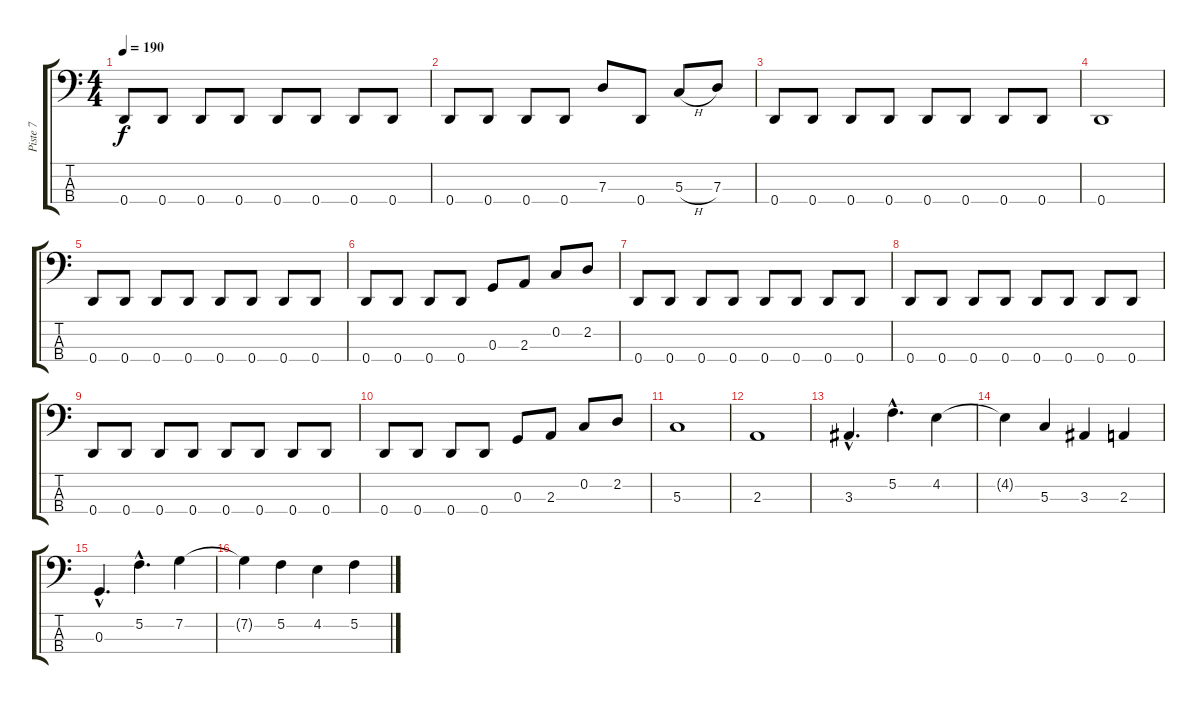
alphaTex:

\track ("Piste 7" "Piste 7") {instrument electricbassfinger}
\staff {score tabs}
\tuning (F2 C2 G1 D1) {hide}
\ts (4 4)
\tempo 190
\clef f4
\ks c
0.4.8{dy f} 0.4.8 0.4.8 0.4.8 0.4.8 0.4.8 0.4.8 0.4.8 |
0.4.8 0.4.8 0.4.8 0.4.8 7.3.8 0.4.8 5.3{h}.8 7.3.8 |
0.4.8 0.4.8 0.4.8 0.4.8 0.4.8 0.4.8 0.4.8 0.4.8 |
0.4.1 |
0.4.8 0.4.8 0.4.8 0.4.8 0.4.8 0.4.8 0.4.8 0.4.8 |
0.4.8 0.4.8 0.4.8 0.4.8 0.3.8 2.3.8 0.2.8 2.2.8 |
0.4.8 0.4.8 0.4.8 0.4.8 0.4.8 0.4.8 0.4.8 0.4.8 |
0.4.8 0.4.8 0.4.8 0.4.8 0.4.8 0.4.8 0.4.8 0.4.8 |
0.4.8 0.4.8 0.4.8 0.4.8 0.4.8 0.4.8 0.4.8 0.4.8 |
0.4.8 0.4.8 0.4.8 0.4.8 0.3.8 2.3.8 0.2.8 2.2.8 |
5.3.1 |
2.3.1 |
3.3{hac}.4{d} 5.2{hac}.4{d} 4.2.4 |
4.2{t}.4 5.3.4 3.3.4 2.3.4 |
0.3{hac}.4{d} 5.2{hac}.4{d} 7.2.4 |
7.2{t}.4 5.2.4 4.2.4 5.2.4
